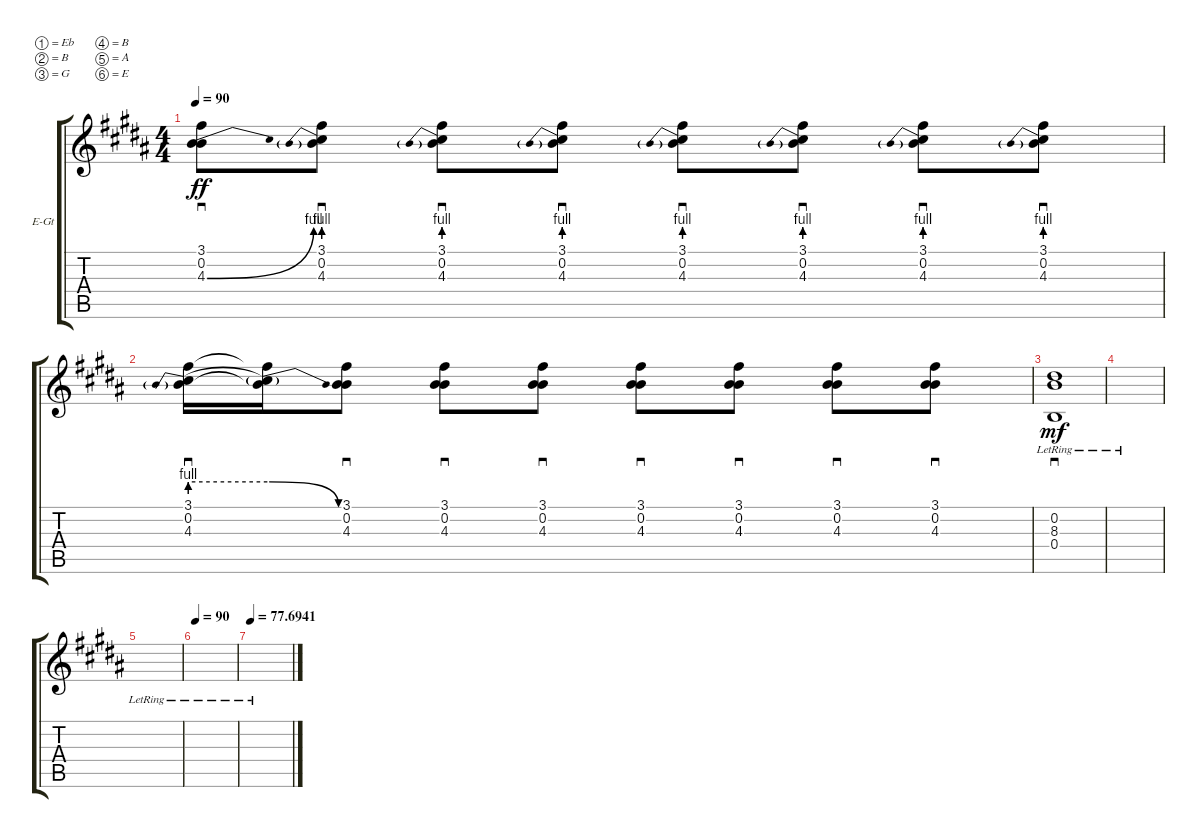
\defaultSystemsLayout 4
\bracketExtendMode groupsimilarinstruments
\firstSystemTrackNameOrientation horizontal
\otherSystemsTrackNameOrientation horizontal
\track ("Electric Guitar" "E-Gt") {instrument distortionguitar}
\staff {score tabs}
\tuning (Eb4 B3 G3 B2 A2 E2)
\ts (4 4)
\tempo 90
\clef g2
\ks b
(4.3{be (bend 0 0 15 4)} 0.2 3.1).8{sd dy ff} (4.3{be (prebend 0 4 60 4)} 0.2 3.1).8{sd} (4.3{be (prebend 0 4 60 4)} 0.2 3.1).8{sd} (4.3{be (prebend 0 4 60 4)} 0.2 3.1).8{sd} (4.3{be (prebend 0 4 60 4)} 0.2 3.1).8{sd} (4.3{be (prebend 0 4 60 4)} 0.2 3.1).8{sd} (4.3{be (prebend 0 4 60 4)} 0.2 3.1).8{sd} (4.3{be (prebend 0 4 60 4)} 0.2 3.1).8{sd} |
(4.3{be (prebend 0 4 60 4)} 0.2 3.1).16{sd} (4.3{be (release 0 4 15 0) t} 3.1{t} 0.2{t}).16 (4.3 0.2 3.1).8{sd} (4.3 0.2 3.1).8{sd} (4.3 0.2 3.1).8{sd} (4.3 0.2 3.1).8{sd} (4.3 0.2 3.1).8{sd} (4.3 0.2 3.1).8{sd} (4.3 0.2 3.1).8{sd} |
(8.3{lr} 0.2{lr} 0.4{lr}).1{sd dy mf} |
|
|
\tempo 90
|
\tempo
77.6941
